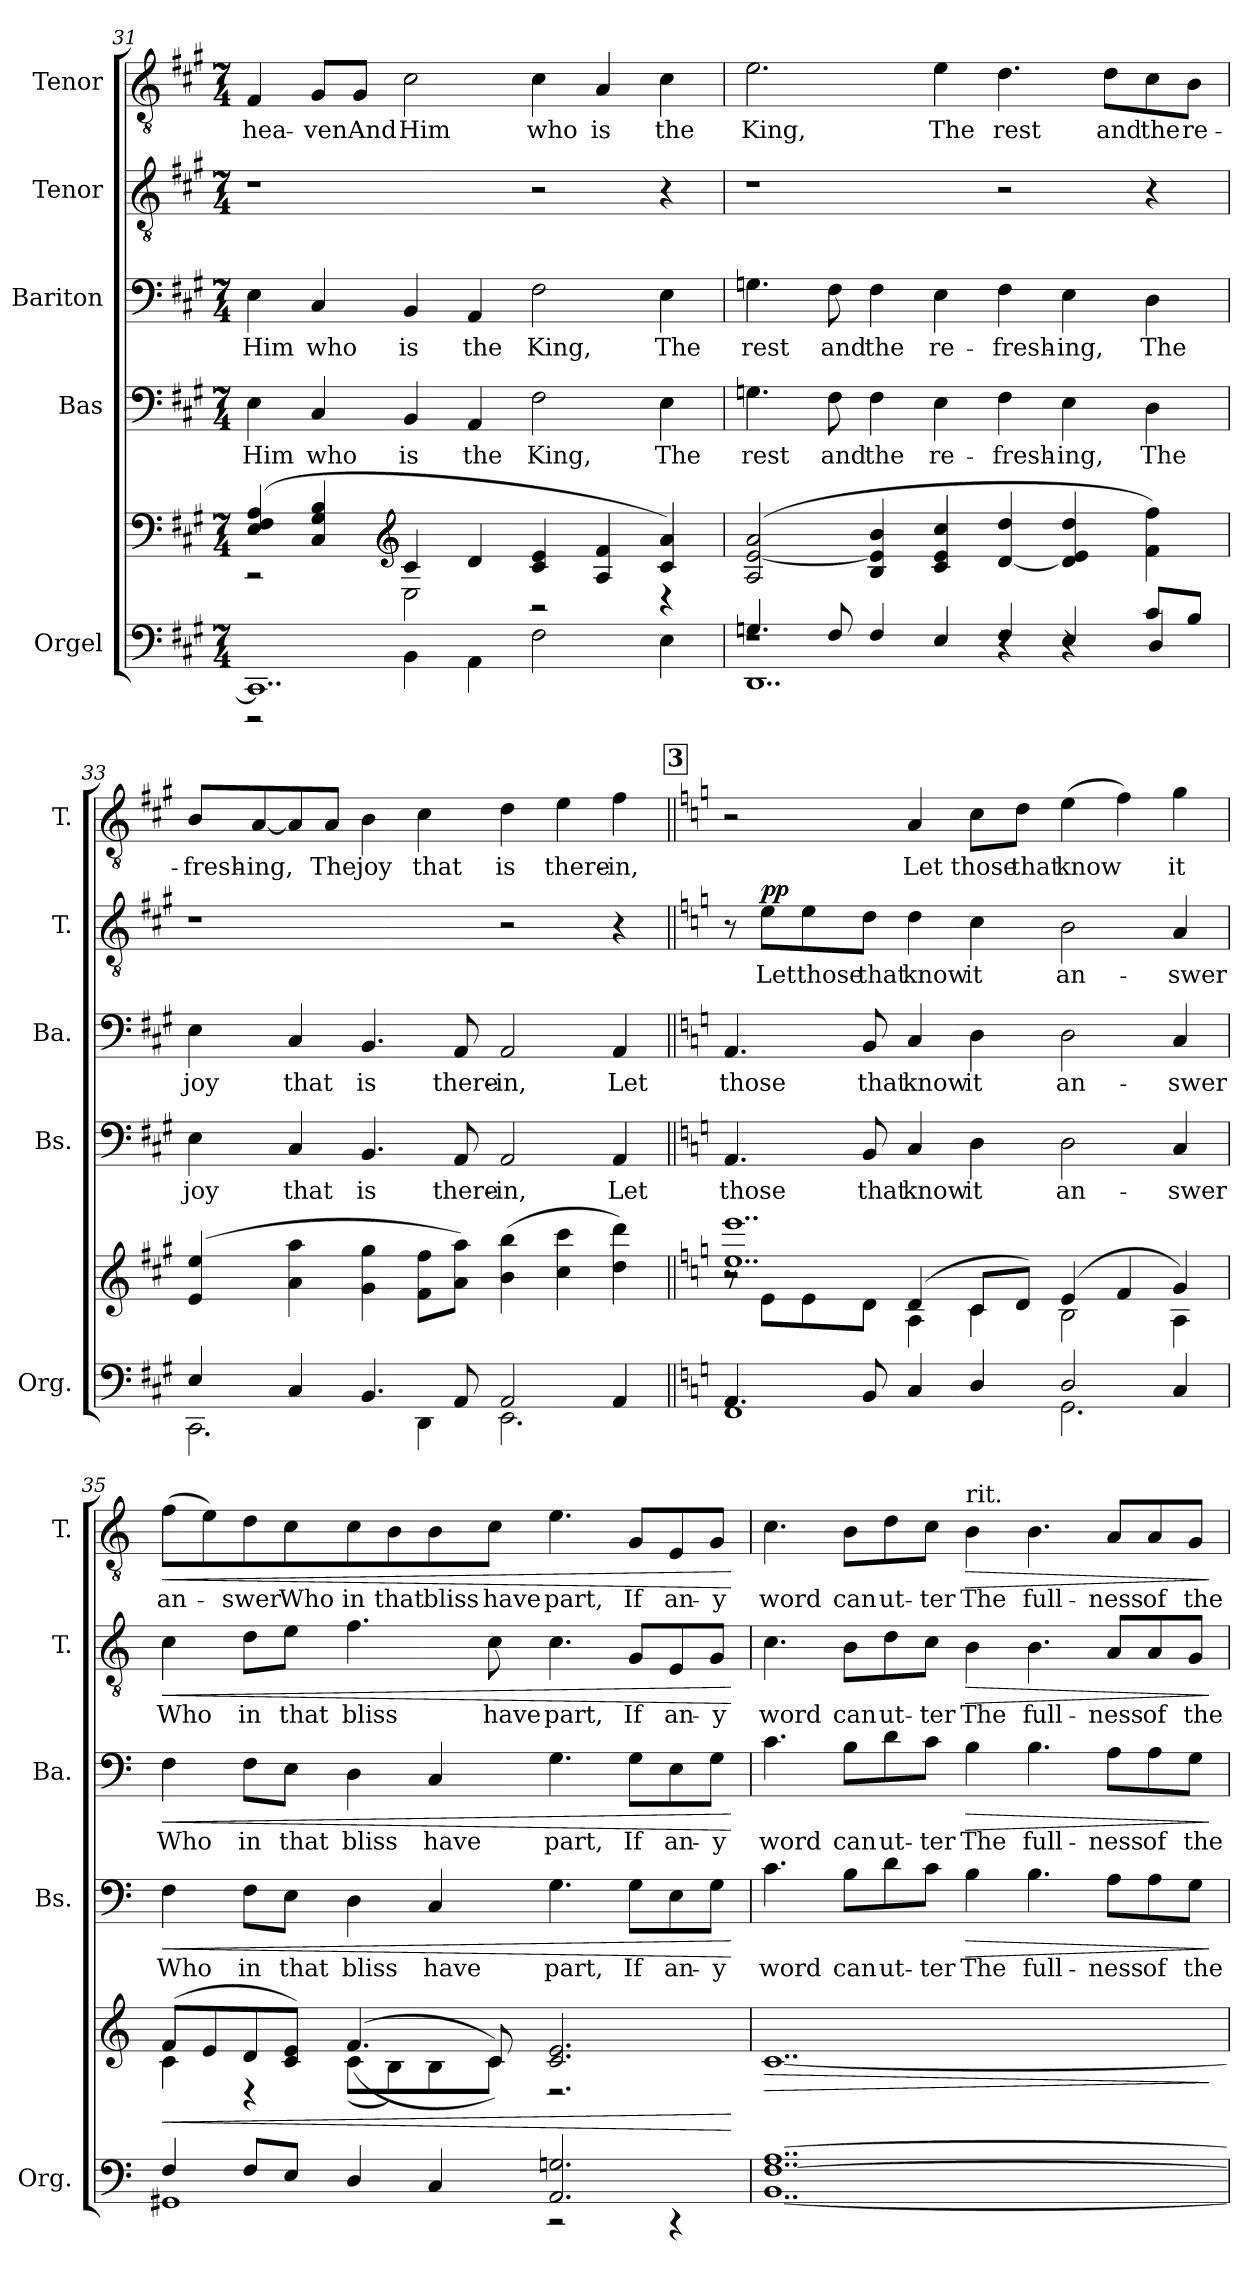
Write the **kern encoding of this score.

**kern	**kern	**dynam	**kern	**text	**dynam	**kern	**text	**dynam	**kern	**text	**dynam	**kern	**text	**dynam
*part5	*part5	*part5	*part4	*part4	*part4	*part3	*part3	*part3	*part2	*part2	*part2	*part1	*part1	*part1
*staff6	*staff5	*staff5/6	*staff4	*staff4	*staff4	*staff3	*staff3	*staff3	*staff2	*staff2	*staff2	*staff1	*staff1	*staff1
*I"Orgel	*	*	*I"Bas	*	*	*I"Bariton	*	*	*I"Tenor	*	*	*I"Tenor	*	*
*I'Org.	*	*	*I'Bs.	*	*	*I'Ba.	*	*	*I'T.	*	*	*I'T.	*	*
!!LO:PB:g=z
*clefF4	*clefF4	*	*clefF4	*	*	*clefF4	*	*	*clefGv2	*	*	*clefGv2	*	*
*k[f#c#g#]	*k[f#c#g#]	*	*k[f#c#g#]	*	*	*k[f#c#g#]	*	*	*k[f#c#g#]	*	*	*k[f#c#g#]	*	*
*M7/4	*M7/4	*	*M7/4	*	*	*M7/4	*	*	*M7/4	*	*	*M7/4	*	*
=31	=31	=31	=31	=31	=31	=31	=31	=31	=31	=31	=31	=31	=31	=31
*^	*^	*	*	*	*	*	*	*	*	*	*	*	*	*
1..CC#]	2r	(4E/ 4F#/ 4A/	2r	.	4E\	Him	.	4E\	Him	.	1r	.	.	4F#/	hea-	.
.	.	4C#/ 4G#/ 4B/	.	.	4C#/	who	.	4C#/	who	.	.	.	.	8G#/L	-ven	.
.	.	.	.	.	.	.	.	.	.	.	.	.	.	8G#/J	And	.
*	*	*clefG2	*	*	*	*	*	*	*	*	*	*	*	*	*	*
.	4BB\	4c#/	2E\	.	4BB/	is	.	4BB/	is	.	.	.	.	2c#\	Him	.
.	4AA\	4d/	.	.	4AA/	the	.	4AA/	the	.	.	.	.	.	.	.
.	2F#\	4c#/ 4e/	2r	.	2F#\	King,	.	2F#\	King,	.	2r	.	.	4c#\	who	.
.	.	4A/ 4f#/	.	.	.	.	.	.	.	.	.	.	.	4A/	is	.
.	4E\	4c#/ 4a/)	4r	.	4E\	The	.	4E\	The	.	4r	.	.	4c#\	the	.
*	*	*v	*v	*	*	*	*	*	*	*	*	*	*	*	*	*
=32	=32	=32	=32	=32	=32	=32	=32	=32	=32	=32	=32	=32	=32	=32	=32
*	*^	*	*	*	*	*	*	*	*	*	*	*	*	*	*
4.Gn/	1..DD	1r	(2A/ [2e/ 2a/	.	4.Gn\	rest	.	4.Gn\	rest	.	1r	.	.	2.e\	King,	.
8F#/	.	.	.	.	8F#\	and	.	8F#\	and	.	.	.	.	.	.	.
4F#/	.	.	4B/ 4e/] 4b/	.	4F#\	the	.	4F#\	the	.	.	.	.	.	.	.
4E/	.	.	4c#/ 4e/ 4cc#/	.	4E\	re-	.	4E\	re-	.	.	.	.	4e\	The	.
4F#/	.	4r	[4d/ 4dd/	.	4F#\	-fresh-	.	4F#\	-fresh-	.	2r	.	.	4.d\	rest	.
4E/	.	4r	4d/] 4e/ 4dd/	.	4E\	-ing,	.	4E\	-ing,	.	.	.	.	.	.	.
.	.	.	.	.	.	.	.	.	.	.	.	.	.	8d\L	and	.
8c#/L	.	4D/	4f#\ 4ff#\)	.	4D\	The	.	4D\	The	.	4r	.	.	8c#\	the	.
8B/J	.	.	.	.	.	.	.	.	.	.	.	.	.	8B\J	re-	.
*	*v	*v	*	*	*	*	*	*	*	*	*	*	*	*	*	*
!!LO:LB:g=z
=33	=33	=33	=33	=33	=33	=33	=33	=33	=33	=33	=33	=33	=33	=33	=33
4E/	2.CC#\	(4e/ 4ee/	.	4E\	joy	.	4E\	joy	.	1r	.	.	8B/L	-fresh-	.
.	.	.	.	.	.	.	.	.	.	.	.	.	[8A/	-ing,	.
4C#/	.	4a\ 4aa\	.	4C#/	that	.	4C#/	that	.	.	.	.	8A/]	.	.
.	.	.	.	.	.	.	.	.	.	.	.	.	8A/J	The	.
4.BB/	.	4g#\ 4gg#\	.	4.BB/	is	.	4.BB/	is	.	.	.	.	4B\	joy	.
.	4DD\	8f#\ 8ff#\L	.	.	.	.	.	.	.	.	.	.	4c#\	that	.
8AA/	.	8a\ 8aa\J)	.	8AA/	there-	.	8AA/	there-	.	.	.	.	.	.	.
2AA/	2.EE\	(4b\ 4bb\	.	2AA/	-in,	.	2AA/	-in,	.	2r	.	.	4d\	is	.
.	.	4cc#\ 4ccc#\	.	.	.	.	.	.	.	.	.	.	4e\	there-	.
4AA/	.	4dd\ 4ddd\)	.	4AA/	Let	.	4AA/	Let	.	4r	.	.	4f#\	-in,	.
!!LO:PB:g=z
!!LO:REH:place=s1:a:B:fs=14:t=3
=34||	=34||	=34||	=34||	=34||	=34||	=34||	=34||	=34||	=34||	=34||	=34||	=34||	=34||	=34||	=34||
*k[]	*	*k[]	*	*k[]	*	*	*k[]	*	*	*k[]	*	*	*k[]	*	*
*	*	*^	*	*	*	*	*	*	*	*	*	*	*	*	*
*	*	*	*^	*	*	*	*	*	*	*	*	*	*	*	*	*
4.AA/	1FF	2r	8r	1..ee 1..eee	.	4.AA/	those	.	4.AA/	those	.	8r	.	.	2r	.	.
!	!	!	!	!	!	!	!	!	!	!	!	!	!	!LO:DY:a	!	!	!
.	.	.	8e\L	.	.	.	.	.	.	.	.	8e\L	Let	pp	.	.	.
.	.	.	8e\	.	.	.	.	.	.	.	.	8e\	those	.	.	.	.
8BB/	.	.	8d\J	.	.	8BB/	that	.	8BB/	that	.	8d\J	that	.	.	.	.
4C/	.	(4d/	4A\	.	.	4C/	know	.	4C/	know	.	4d\	know	.	4A/	Let	.
4D/	.	8c/L	4c\	.	.	4D\	it	.	4D\	it	.	4c\	it	.	8c\L	those	.
.	.	8d/J)	.	.	.	.	.	.	.	.	.	.	.	.	8d\J	that	.
2D/	2.GG\	(4e/	2B\	.	.	2D\	an-	.	2D\	an-	.	2B\	an-	.	(4e\	know	.
.	.	4f/	.	.	.	.	.	.	.	.	.	.	.	.	4f\)	.	.
4C/	.	4g/)	4A\	.	.	4C/	-swer	.	4C/	-swer	.	4A/	-swer	.	4g\	it	.
*	*	*	*v	*v	*	*	*	*	*	*	*	*	*	*	*	*	*
!!LO:LB:g=z
=35	=35	=35	=35	=35	=35	=35	=35	=35	=35	=35	=35	=35	=35	=35	=35	=35
!	!	!	!	!LO:HP:b	!	!	!LO:HP:b	!	!	!LO:HP:b	!	!	!LO:HP:b	!	!	!LO:HP:b
4F/	1GG#X	(8f/L	4c\	<	4F\	Who	<	4F\	Who	<	4c\	Who	<	(8f\L	an-	<
.	.	8e/	.	.	.	.	.	.	.	.	.	.	.	8e\)	.	.
8F/L	.	8d/	4r	.	8F\L	in	.	8F\L	in	.	8d\L	in	.	8d\	-swer	.
8E/J	.	8c/ 8e/J)	.	.	8E\J	that	.	8E\J	that	.	8e\J	that	.	8c\	Who	.
4D/	.	((4.f/	(8c\L	.	4D\	bliss	.	4D\	bliss	.	4.f\	bliss	.	8c\	in	.
.	.	.	8B\)	.	.	.	.	.	.	.	.	.	.	8B\	that	.
4C/	.	.	8B\	.	4C/	have	.	4C/	have	.	.	.	.	8B\	bliss	.
.	.	8c/))	8c\J	.	.	.	.	.	.	.	8c\	have	.	8c\J	have	.
2.AA/ 2.Gn/	2r	2.c/ 2.e/	2.r	.	4.G\	part,	.	4.G\	part,	.	4.c\	part,	.	4.e\	part,	.
.	.	.	.	.	8G\L	If	.	8G\L	If	.	8G/L	If	.	8G/L	If	.
.	4r	.	.	.	8E\	an-	.	8E\	an-	.	8E/	an-	.	8E/	an-	.
.	.	.	.	.	8G\J	-y	.	8G\J	-y	.	8G/J	-y	.	8G/J	-y	.
*v	*v	*	*	*	*	*	*	*	*	*	*	*	*	*	*	*
*	*v	*v	*	*	*	*	*	*	*	*	*	*	*	*	*
.	.	[	.	.	[	.	.	[	.	.	[	.	.	[
=36	=36	=36	=36	=36	=36	=36	=36	=36	=36	=36	=36	=36	=36	=36
*^	*	*	*	*	*	*	*	*	*	*	*	*	*	*
!	!	!	!LO:HP:b	!	!	!	!	!	!	!	!	!	!	!	!
[1..F [1..A	[1..BB	[1..c	>	4.c\	word	.	4.c\	word	.	4.c\	word	.	4.c\	word	.
.	.	.	.	8B\L	can	.	8B\L	can	.	8B\L	can	.	8B\L	can	.
.	.	.	.	8d\	ut-	.	8d\	ut-	.	8d\	ut-	.	8d\	ut-	.
.	.	.	.	8c\J	-ter	.	8c\J	-ter	.	8c\J	-ter	.	8c\J	-ter	.
!	!	!	!	!	!	!	!	!	!	!	!	!	!LO:TX:a:t=rit.	!	!
!	!	!	!	!	!	!LO:HP:b	!	!	!LO:HP:b	!	!	!LO:HP:b	!	!	!LO:HP:b
.	.	.	.	4B\	The	>	4B\	The	>	4B\	The	>	4B\	The	>
.	.	.	.	4.B\	full-	.	4.B\	full-	.	4.B\	full-	.	4.B\	full-	.
.	.	.	.	8A\L	-ness	.	8A\L	-ness	.	8A/L	-ness	.	8A/L	-ness	.
.	.	.	.	8A\	of	.	8A\	of	.	8A/	of	.	8A/	of	.
.	.	.	.	8G\J	the	.	8G\J	the	.	8G/J	the	.	8G/J	the	.
*v	*v	*	*	*	*	*	*	*	*	*	*	*	*	*	*
.	.	]	.	.	]	.	.	]	.	.	]	.	.	]
=	=	=	=	=	=	=	=	=	=	=	=	=	=	=
*-	*-	*-	*-	*-	*-	*-	*-	*-	*-	*-	*-	*-	*-	*-
